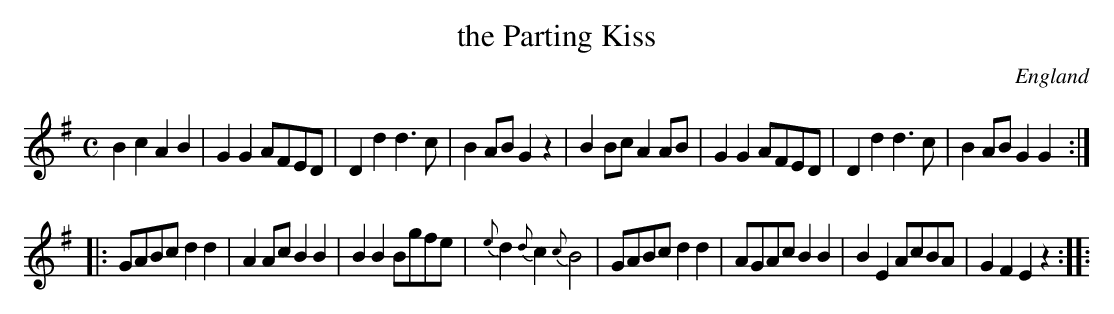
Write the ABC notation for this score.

X:1
T:the Parting Kiss
L:1/8
M:C
O:England
K:G major
B2c2 A2B2 | G2G2 AFED | D2d2 d3c | B2AB G2z2 | \
B2Bc A2AB | G2G2 AFED | D2d2 d3c | B2AB G2G2 ::
GABc d2d2 | A2Ac B2B2 | B2B2 Bgfe | {e}d2{d}c2 {c}B4 |\
GABc d2d2 | AGAc B2B2 | B2E2 AcBA | G2F2 E2z2 ::
